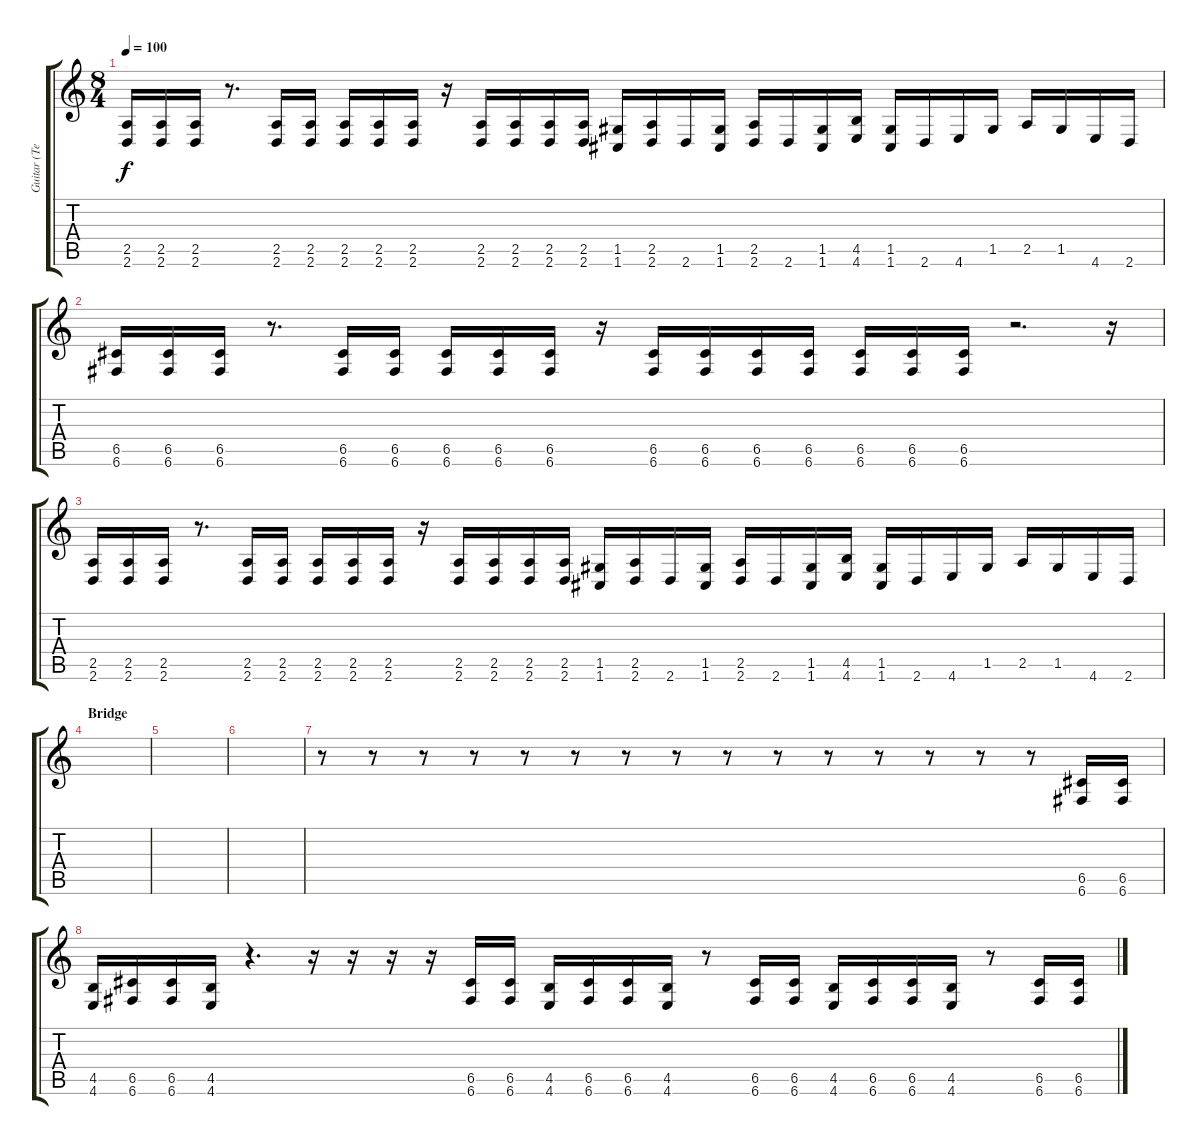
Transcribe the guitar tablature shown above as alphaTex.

\track ("Guitar (Terry Balsamo)" "Guitar (Te") {instrument distortionguitar}
\staff {score tabs}
\tuning (D4 A3 F3 C3 G2 C2) {hide}
\ts (8 4)
\tempo 100
\clef g2
\ks c
(2.5 2.6).16{dy f} (2.5 2.6).16 (2.5 2.6).16 r.8{d} (2.5 2.6).16 (2.5 2.6).16 (2.5 2.6).16 (2.5 2.6).16 (2.5 2.6).16 r.16 (2.5 2.6).16 (2.5 2.6).16 (2.5 2.6).16 (2.5 2.6).16 (1.5 1.6).16 (2.5 2.6).16 2.6.16 (1.5 1.6).16 (2.5 2.6).16 2.6.16 (1.5 1.6).16 (4.5 4.6).16 (1.5 1.6).16 2.6.16 4.6.16 1.5.16 2.5.16 1.5.16 4.6.16 2.6.16 |
(6.5 6.6).16 (6.5 6.6).16 (6.5 6.6).16 r.8{d} (6.5 6.6).16 (6.5 6.6).16 (6.5 6.6).16 (6.5 6.6).16 (6.5 6.6).16 r.16 (6.5 6.6).16 (6.5 6.6).16 (6.5 6.6).16 (6.5 6.6).16 (6.5 6.6).16 (6.5 6.6).16 (6.5 6.6).16 r.2{d} r.16 |
(2.5 2.6).16 (2.5 2.6).16 (2.5 2.6).16 r.8{d} (2.5 2.6).16 (2.5 2.6).16 (2.5 2.6).16 (2.5 2.6).16 (2.5 2.6).16 r.16 (2.5 2.6).16 (2.5 2.6).16 (2.5 2.6).16 (2.5 2.6).16 (1.5 1.6).16 (2.5 2.6).16 2.6.16 (1.5 1.6).16 (2.5 2.6).16 2.6.16 (1.5 1.6).16 (4.5 4.6).16 (1.5 1.6).16 2.6.16 4.6.16 1.5.16 2.5.16 1.5.16 4.6.16 2.6.16 |
\section ("" "Bridge")
|
|
|
r.8 r.8 r.8 r.8 r.8 r.8 r.8 r.8 r.8 r.8 r.8 r.8 r.8 r.8 r.8 (6.5 6.6).16 (6.5 6.6).16 |
(4.5 4.6).16 (6.5 6.6).16 (6.5 6.6).16 (4.5 4.6).16 r.4{d} r.16 r.16 r.16 r.16 (6.5 6.6).16 (6.5 6.6).16 (4.5 4.6).16 (6.5 6.6).16 (6.5 6.6).16 (4.5 4.6).16 r.8 (6.5 6.6).16 (6.5 6.6).16 (4.5 4.6).16 (6.5 6.6).16 (6.5 6.6).16 (4.5 4.6).16 r.8 (6.5 6.6).16 (6.5 6.6).16
